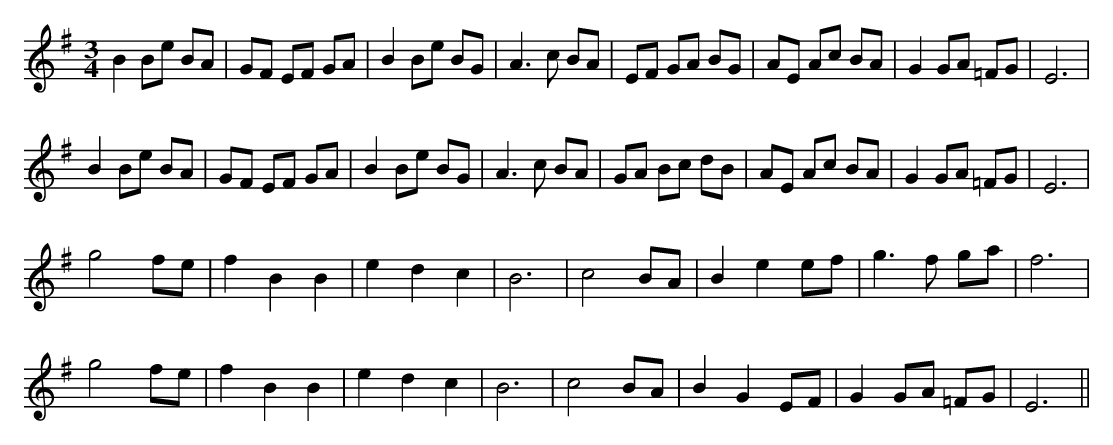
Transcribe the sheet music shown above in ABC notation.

X:1
M:3/4
K:Emin
B2 Be BA|GF EF GA|B2Be BG|A3c BA|EF GA BG|AE Ac BA|G2GA =FG|E6|
B2 Be BA|GF EF GA|B2Be BG|A3c BA|GA Bc dB|AE Ac BA|G2GA =FG|E6|
g4 fe|f2 B2 B2|e2 d2c2|B6|c4 BA|B2 e2 ef|g3 f ga|f6|
g4 fe|f2 B2 B2|e2 d2c2|B6|c4 BA|B2 G2 EF|G2 GA =FG|E6||
